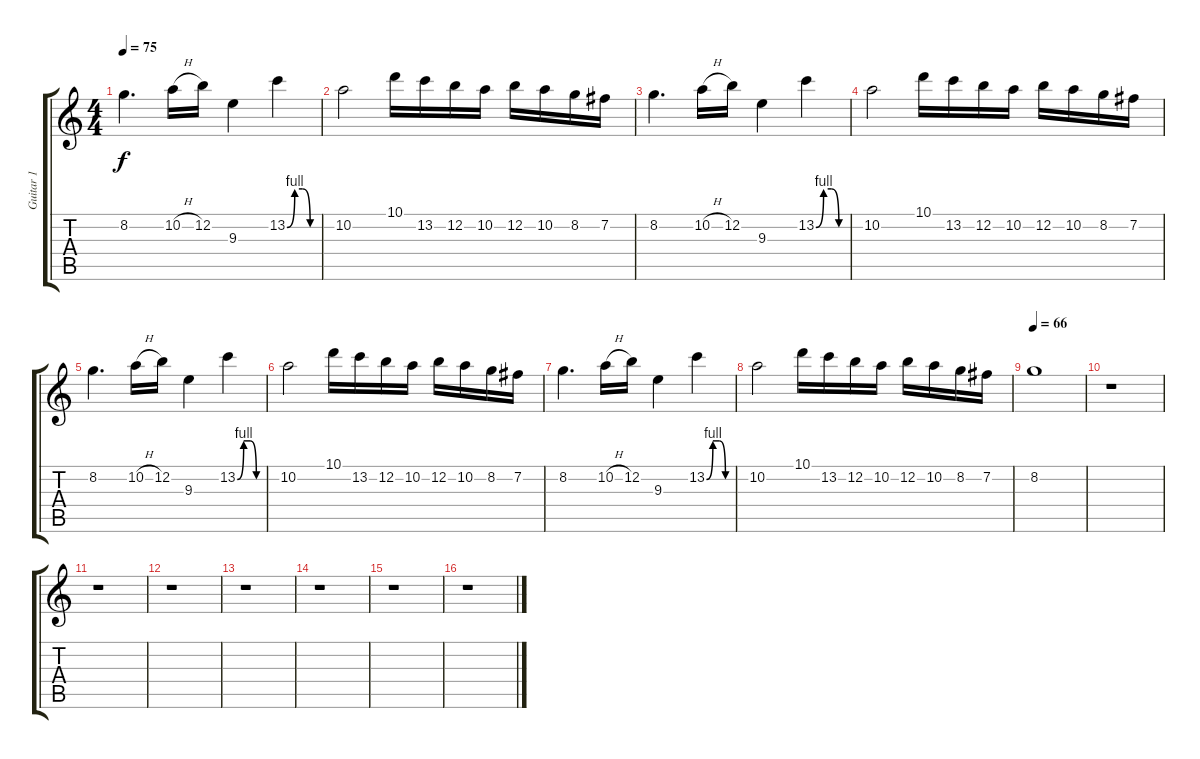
\track ("Guitar 1" "Guitar 1") {instrument distortionguitar}
\staff {score tabs}
\tuning (E4 B3 G3 D3 A2 E2) {hide}
\ts (4 4)
\tempo 75
\clef g2
\ks c
8.2.4{d dy f instrument distortionguitar} 10.2{h}.16 12.2.16 9.3.4 13.2{be (custom 0 0 15 4 30 4 45 0 60 0)}.4 |
10.2.2 10.1.16 13.2.16 12.2.16 10.2.16 12.2.16 10.2.16 8.2.16 7.2.16 |
8.2.4{d} 10.2{h}.16 12.2.16 9.3.4 13.2{be (custom 0 0 15 4 30 4 45 0 60 0)}.4 |
10.2.2 10.1.16 13.2.16 12.2.16 10.2.16 12.2.16 10.2.16 8.2.16 7.2.16 |
8.2.4{d} 10.2{h}.16 12.2.16 9.3.4 13.2{be (custom 0 0 15 4 30 4 45 0 60 0)}.4 |
10.2.2 10.1.16 13.2.16 12.2.16 10.2.16 12.2.16 10.2.16 8.2.16 7.2.16 |
8.2.4{d} 10.2{h}.16 12.2.16 9.3.4 13.2{be (custom 0 0 15 4 30 4 45 0 60 0)}.4 |
10.2.2 10.1.16 13.2.16 12.2.16 10.2.16 12.2.16 10.2.16 8.2.16 7.2.16 |
\tempo 66
8.2.1 |
r.1 |
r.1 |
r.1 |
r.1 |
r.1 |
r.1 |
r.1
